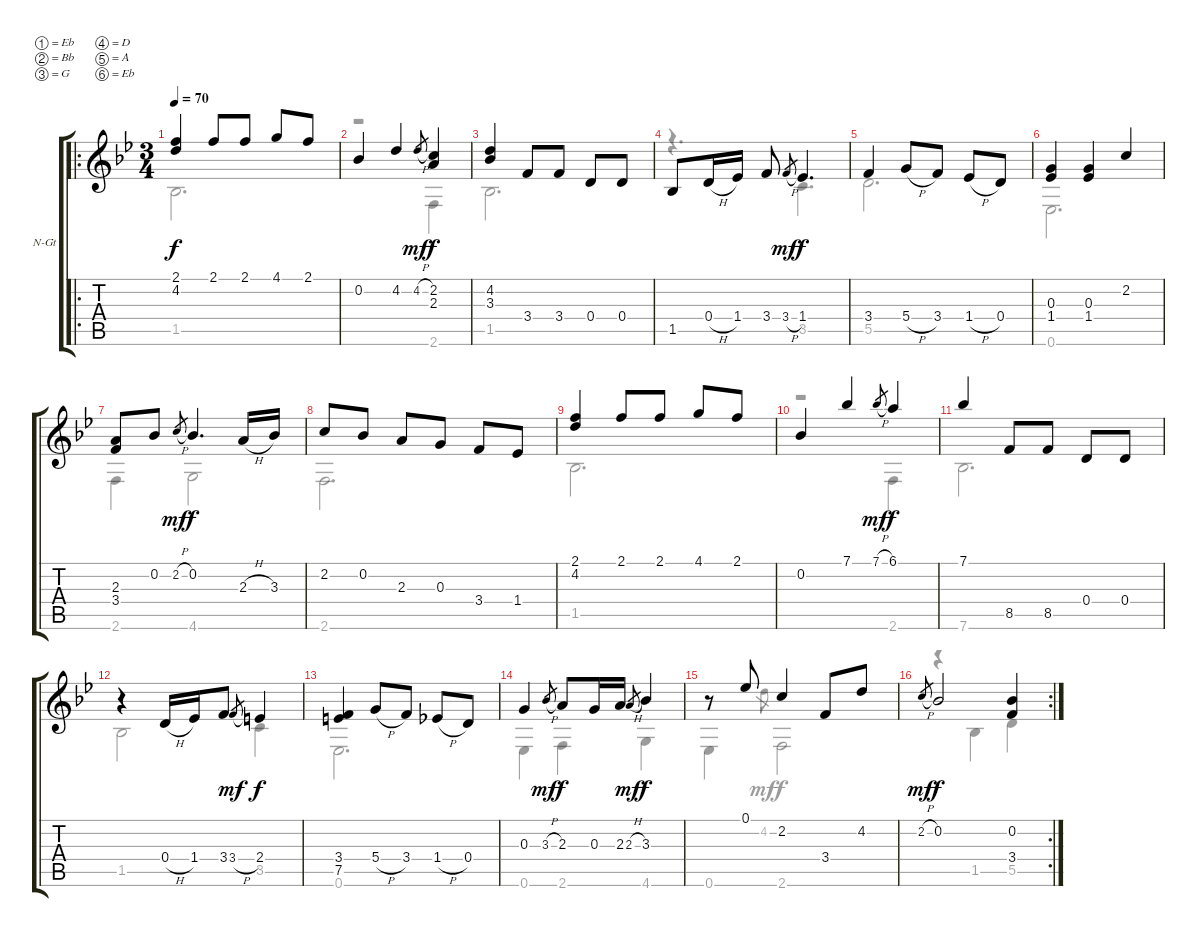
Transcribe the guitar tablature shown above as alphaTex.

\bracketExtendMode groupsimilarinstruments
\firstSystemTrackNameOrientation horizontal
\otherSystemsTrackNameOrientation horizontal
\track ("Menuet" "N-Gt") {instrument acousticguitarnylon}
\staff {score tabs}
\tuning (Eb4 Bb3 G3 D3 A2 Eb2)
\voice
\ro
\ts (3 4)
\beaming (8 2 2 2 2)
\tempo 70
\clef g2
\ks bb
(2.1 4.2).4{dy f instrument acousticguitarnylon} 2.1.8 2.1.8 4.1.8 2.1.8 |
0.2.4 4.2.4 4.2{h}.8{gr dy mf} (2.2 2.3).4{dy f} |
(4.2 3.3).4 3.4.8 3.4.8 0.4.8 0.4.8 |
1.5.8 0.4{h}.16 1.4.16 3.4.8 3.4{h}.8{gr dy mf} 1.4.4{d dy f} |
3.4.4 5.4{h}.8 3.4.8 1.4{h}.8 0.4.8 |
(0.3 1.4).4 (0.3 1.4).4 2.2.4 |
(2.3 3.4).8 0.2.8 2.2{h}.8{gr dy mf} 0.2.4{d dy f} 2.3{h}.16 3.3.16 |
2.2.8 0.2.8 2.3.8 0.3.8 3.4.8 1.4.8 |
(2.1 4.2).4 2.1.8 2.1.8 4.1.8 2.1.8 |
0.2.4 7.1.4 7.1{h}.8{gr dy mf} 6.1.4{dy f} |
7.1.4 8.5.8 8.5.8 0.4.8 0.4.8 |
r.4 0.4{h}.16 1.4.16 3.4.8 3.4{h}.8{gr dy mf} 2.4.4{dy f} |
(3.4 7.5).4 5.4{h}.8 3.4.8 1.4{h}.8 0.4.8 |
0.3.4 3.3{h}.8{gr dy mf} 2.3.8{dy f} 0.3.16 2.3.16 2.3{h}.8{gr dy mf} 3.3.4{dy f} |
r.8 0.1.8 2.2.4 3.4.8 4.2.8 |
\rc 2
2.2{h}.8{gr dy mf} 0.2.2{dy f} (0.2 3.4).4
\voice
\clef g2
\ottava regular
\simile none
\ks bb
1.5.2{d dy f} |
r.2 2.6.4 |
1.5.2{d} |
r.4{d} 3.5.4{d} |
5.5.2{d} |
0.6.2{d} |
2.6.4 4.6.2 |
2.6.2{d} |
1.5.2{d} |
r.2 2.6.4 |
7.6.2{d} |
1.5.2 3.5.4 |
0.6.2{d} |
0.6.4 2.6.4 4.6.4 |
0.6.4 4.2.8{gr dy mf} 2.6.2{dy f} |
r.4 1.5.4 5.5.4
